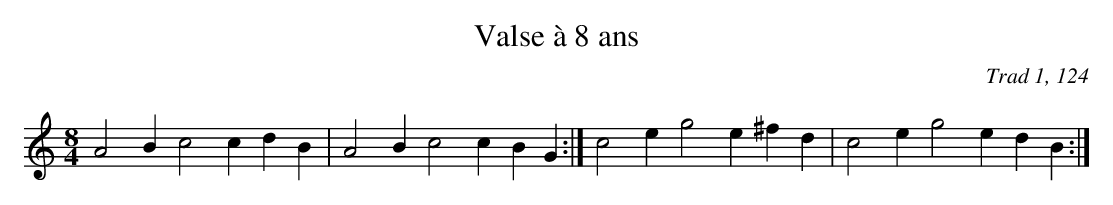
X:1
T:Valse à 8 ans
C:Trad 1, 124
M:8/4
L:1/4
K:C
A2Bc2cdB|A2Bc2cBG:|\
c2eg2e^fd|c2eg2edB:|**
